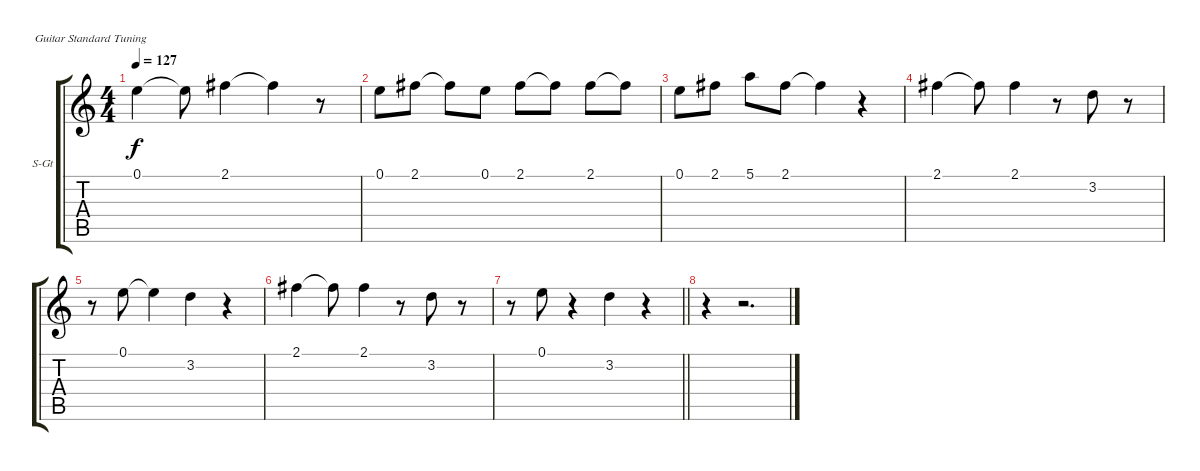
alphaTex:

\bracketExtendMode groupsimilarinstruments
\firstSystemTrackNameOrientation horizontal
\otherSystemsTrackNameOrientation horizontal
\track ("Track 7" "S-Gt") {instrument violin}
\staff {score tabs}
\tuning (E4 B3 G3 D3 A2 E2)
\displaytranspose 12
\ts (4 4)
\tempo 127
\clef g2
\ks c
0.1.4{dy f} 0.1{t}.8 2.1.4 2.1{t}.4 r.8 |
0.1.8 2.1.8 2.1{t}.8 0.1.8 2.1.8 2.1{t}.8 2.1.8 2.1{t}.8 |
0.1.8 2.1.8 5.1.8 2.1.8 2.1{t}.4 r.4 |
2.1.4 2.1{t}.8 2.1.4 r.8 3.2.8 r.8 |
r.8 0.1.8 0.1{t}.4 3.2.4 r.4 |
2.1.4 2.1{t}.8 2.1.4 r.8 3.2.8 r.8 |
\barLineRight lightlight
r.8 0.1.8 r.4 3.2.4 r.4 |
r.4 r.2{d}
